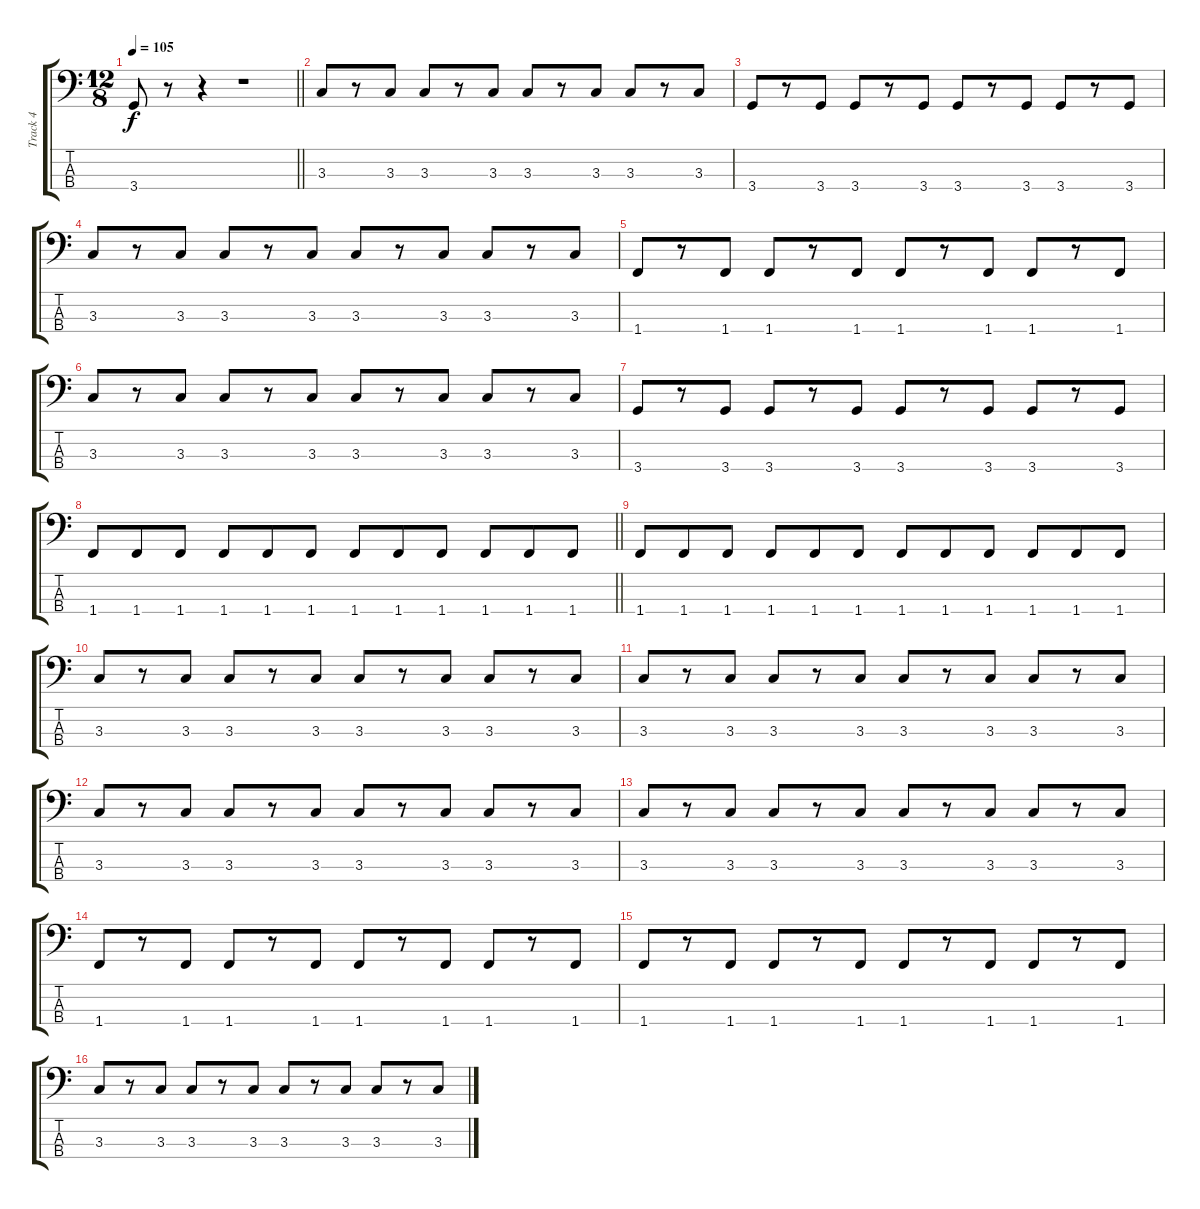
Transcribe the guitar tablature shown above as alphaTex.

\track ("Track 4" "Track 4") {instrument electricbassfinger}
\staff {score tabs}
\tuning (G2 D2 A1 E1) {hide}
\ts (12 8)
\tempo 105
\clef f4
\barLineRight lightlight
\ks c
3.4.8{dy f} r.8 r.4 r.1 |
3.3.8 r.8 3.3.8 3.3.8 r.8 3.3.8 3.3.8 r.8 3.3.8 3.3.8 r.8 3.3.8 |
3.4.8 r.8 3.4.8 3.4.8 r.8 3.4.8 3.4.8 r.8 3.4.8 3.4.8 r.8 3.4.8 |
3.3.8 r.8 3.3.8 3.3.8 r.8 3.3.8 3.3.8 r.8 3.3.8 3.3.8 r.8 3.3.8 |
1.4.8 r.8 1.4.8 1.4.8 r.8 1.4.8 1.4.8 r.8 1.4.8 1.4.8 r.8 1.4.8 |
3.3.8 r.8 3.3.8 3.3.8 r.8 3.3.8 3.3.8 r.8 3.3.8 3.3.8 r.8 3.3.8 |
3.4.8 r.8 3.4.8 3.4.8 r.8 3.4.8 3.4.8 r.8 3.4.8 3.4.8 r.8 3.4.8 |
\barLineRight lightlight
1.4.8 1.4.8 1.4.8 1.4.8 1.4.8 1.4.8 1.4.8 1.4.8 1.4.8 1.4.8 1.4.8 1.4.8 |
1.4.8 1.4.8 1.4.8 1.4.8 1.4.8 1.4.8 1.4.8 1.4.8 1.4.8 1.4.8 1.4.8 1.4.8 |
3.3.8 r.8 3.3.8 3.3.8 r.8 3.3.8 3.3.8 r.8 3.3.8 3.3.8 r.8 3.3.8 |
3.3.8 r.8 3.3.8 3.3.8 r.8 3.3.8 3.3.8 r.8 3.3.8 3.3.8 r.8 3.3.8 |
3.3.8 r.8 3.3.8 3.3.8 r.8 3.3.8 3.3.8 r.8 3.3.8 3.3.8 r.8 3.3.8 |
3.3.8 r.8 3.3.8 3.3.8 r.8 3.3.8 3.3.8 r.8 3.3.8 3.3.8 r.8 3.3.8 |
1.4.8 r.8 1.4.8 1.4.8 r.8 1.4.8 1.4.8 r.8 1.4.8 1.4.8 r.8 1.4.8 |
1.4.8 r.8 1.4.8 1.4.8 r.8 1.4.8 1.4.8 r.8 1.4.8 1.4.8 r.8 1.4.8 |
3.3.8 r.8 3.3.8 3.3.8 r.8 3.3.8 3.3.8 r.8 3.3.8 3.3.8 r.8 3.3.8
